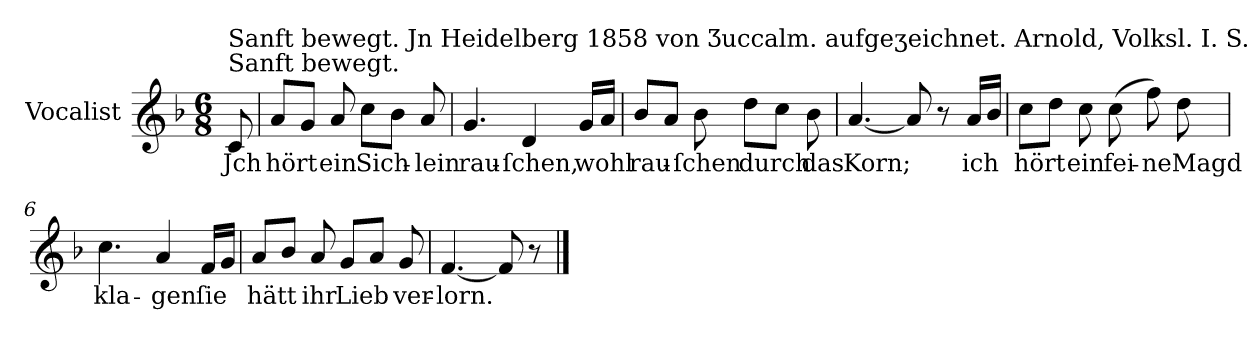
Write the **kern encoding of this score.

**kern	**text
*part1	*part1
*staff1	*staff1
*I"Vocalist	*
*k[b-]	*
*F:	*
*M6/8	*
=	=
!LO:TX:a:t=Sanft bewegt.	!
!LO:TX:a:t=Sanft bewegt. Jn Heidelberg 1858 von Ʒuccalm. aufgeʒeichnet. Arnold, Volksl. I. S. 18.	!
8c	Jch
=1	=1
8aL	hört
8gJ	.
8a	ein
8ccL	Sich-
8b-J	.
8a	-lein
=2	=2
4.g	rau-
4d	-ſchen,
16gLL	wohl
16aJJ	.
=3	=3
8b-L	rau-
8aJ	.
8b-	-ſchen
8ddL	durch
8ccJ	.
8b-	das
=4	=4
[4.a	Korn;
8a]	.
8r	.
16aLL	ich
16b-JJ	.
=5	=5
8ccL	hört
8ddJ	.
8cc	ein
(8cc	fei-
8ff)	-ne
8dd	Magd
=6	=6
4.cc	kla-
4a	-gen
16fLL	ſie
16gJJ	.
=7	=7
8aL	hätt
8b-J	.
8a	ihr
8gL	Lieb
8aJ	.
8g	ver-
=8	=8
[4.f	-lorn.
8f]	.
8r	.
==	==
*-	*-
